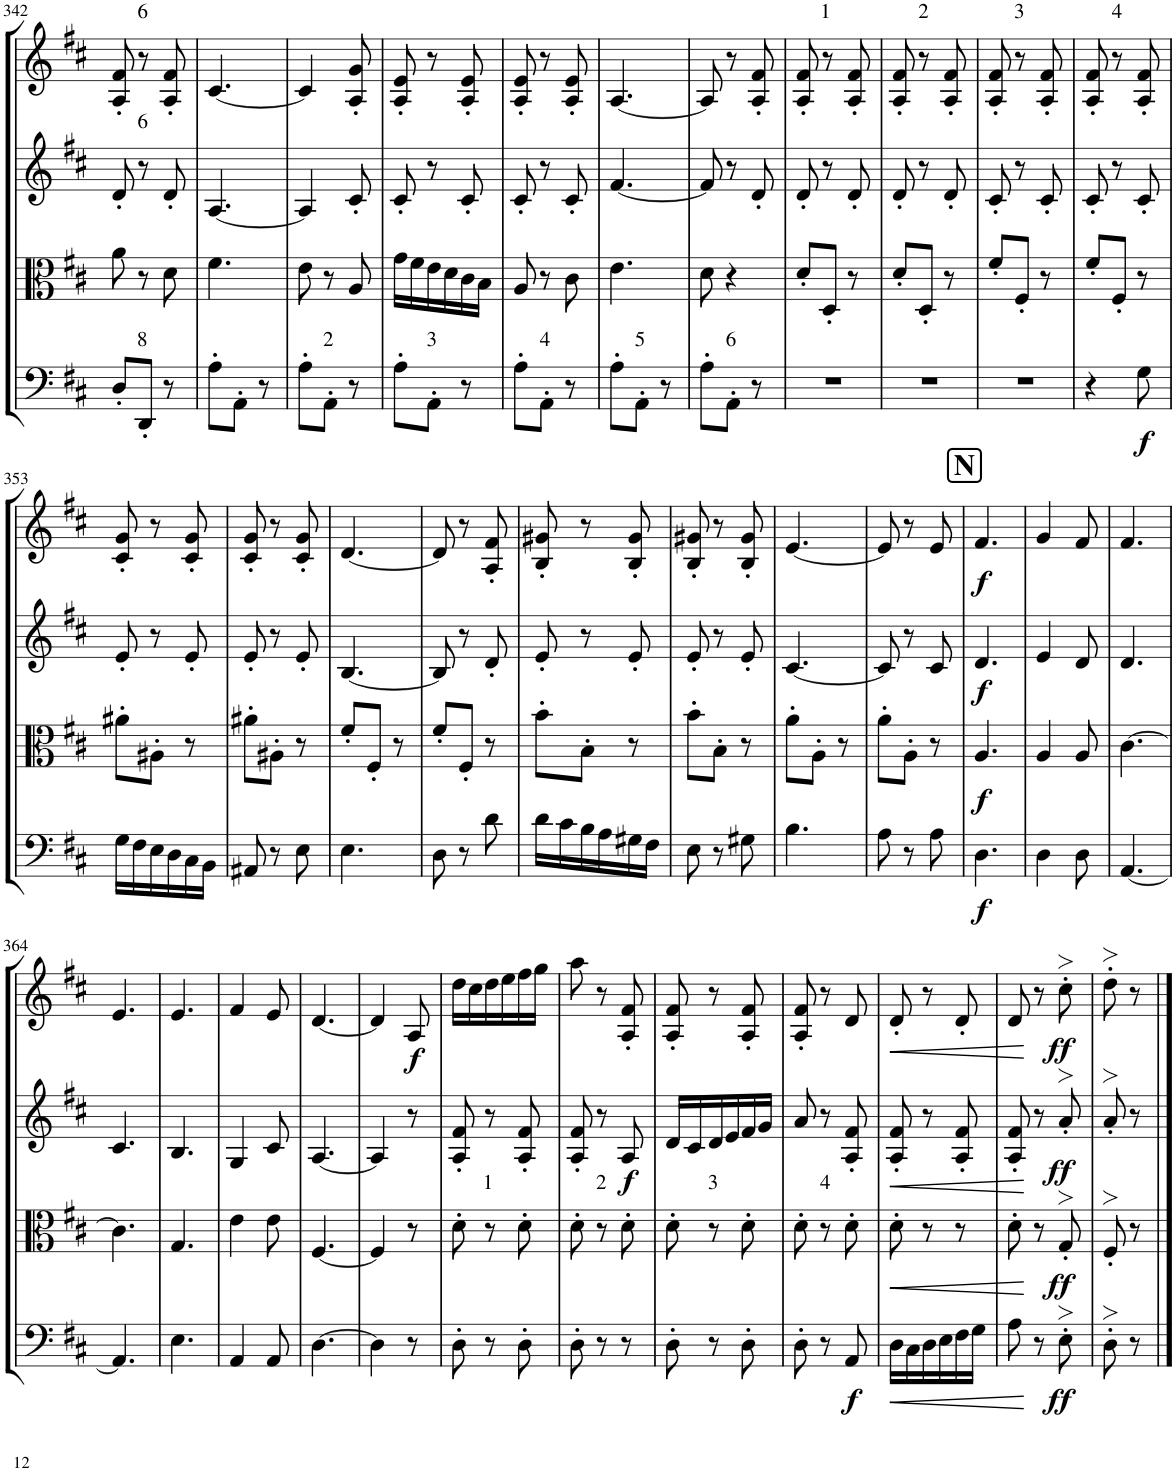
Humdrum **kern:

**kern	**dynam	**kern	**dynam	**kern	**dynam	**kern	**dynam
*part4	*part4	*part3	*part3	*part2	*part2	*part1	*part1
*staff4	*staff4	*staff3	*staff3	*staff2	*staff2	*staff1	*staff1
*I"Violoncello	*	*I"Viola	*	*I"Violin II	*	*I"Violin I	*
*I'Vc	*	*I'Vla	*	*I'Vln	*	*I'Vln	*
!!LO:PB:g=z
*clefF4	*	*clefC3	*	*clefG2	*	*clefG2	*
*k[f#c#]	*	*k[f#c#]	*	*k[f#c#]	*	*k[f#c#]	*
*M3/8	*	*M3/8	*	*M3/8	*	*M3/8	*
=342	=342	=342	=342	=342	=342	=342	=342
8D'/L	.	8a\	.	8d'/	.	8A/' 8f#/'	.
!	!	!	!	!	!	!LO:TX:a:t=6	!
!	!	!	!	!LO:TX:a:t=6	!	!	!
!LO:TX:a:t=8	!	!	!	!	!	!	!
8DD'/J	.	8r	.	8r	.	8r	.
8r	.	8d\	.	8d'/	.	8A/' 8f#/'	.
=343	=343	=343	=343	=343	=343	=343	=343
8A'\L	.	4.f#\	.	[4.A/	.	[4.c#/	.
8AA'\J	.	.	.	.	.	.	.
8r	.	.	.	.	.	.	.
=344	=344	=344	=344	=344	=344	=344	=344
8A'\L	.	8e\	.	4A/]	.	4c#/]	.
!LO:TX:a:t=2	!	!	!	!	!	!	!
8AA'\J	.	8r	.	.	.	.	.
8r	.	8A/	.	8c#'/	.	8A/' 8g/'	.
=345	=345	=345	=345	=345	=345	=345	=345
8A'\L	.	16g\LL	.	8c#'/	.	8A/' 8e/'	.
.	.	16f#\	.	.	.	.	.
!LO:TX:a:t=3	!	!	!	!	!	!	!
8AA'\J	.	16e\	.	8r	.	8r	.
.	.	16d\	.	.	.	.	.
8r	.	16c#\	.	8c#'/	.	8A/' 8e/'	.
.	.	16B\JJ	.	.	.	.	.
=346	=346	=346	=346	=346	=346	=346	=346
8A'\L	.	8A/	.	8c#'/	.	8A/' 8e/'	.
!LO:TX:a:t=4	!	!	!	!	!	!	!
8AA'\J	.	8r	.	8r	.	8r	.
8r	.	8c#\	.	8c#'/	.	8A/' 8e/'	.
=347	=347	=347	=347	=347	=347	=347	=347
8A'\L	.	4.e\	.	[4.f#/	.	[4.A/	.
!LO:TX:a:t=5	!	!	!	!	!	!	!
8AA'\J	.	.	.	.	.	.	.
8r	.	.	.	.	.	.	.
=348	=348	=348	=348	=348	=348	=348	=348
8A'\L	.	8d\	.	8f#/]	.	8A/]	.
!LO:TX:a:t=6	!	!	!	!	!	!	!
8AA'\J	.	4r	.	8r	.	8r	.
8r	.	.	.	8d'/	.	8A/' 8f#/'	.
=349	=349	=349	=349	=349	=349	=349	=349
4.r	.	8d'/L	.	8d'/	.	8A/' 8f#/'	.
!	!	!	!	!	!	!LO:TX:a:t=1	!
.	.	8D'/J	.	8r	.	8r	.
.	.	8r	.	8d'/	.	8A/' 8f#/'	.
=350	=350	=350	=350	=350	=350	=350	=350
4.r	.	8d'/L	.	8d'/	.	8A/' 8f#/'	.
!	!	!	!	!	!	!LO:TX:a:t=2	!
.	.	8D'/J	.	8r	.	8r	.
.	.	8r	.	8d'/	.	8A/' 8f#/'	.
=351	=351	=351	=351	=351	=351	=351	=351
4.r	.	8f#'/L	.	8c#'/	.	8A/' 8f#/'	.
!	!	!	!	!	!	!LO:TX:a:t=3	!
.	.	8F#'/J	.	8r	.	8r	.
.	.	8r	.	8c#'/	.	8A/' 8f#/'	.
=352	=352	=352	=352	=352	=352	=352	=352
4r	.	8f#'/L	.	8c#'/	.	8A/' 8f#/'	.
!	!	!	!	!	!	!LO:TX:a:t=4	!
.	.	8F#'/J	.	8r	.	8r	.
!	!LO:DY:b	!	!	!	!	!	!
8G\	f	8r	.	8c#'/	.	8A/' 8f#/'	.
!!LO:LB:g=z
=353	=353	=353	=353	=353	=353	=353	=353
16G\LL	.	8a#X'\L	.	8e'/	.	8c#/' 8g/'	.
16F#\	.	.	.	.	.	.	.
16E\	.	8A#X'\J	.	8r	.	8r	.
16D\	.	.	.	.	.	.	.
16C#\	.	8r	.	8e'/	.	8c#/' 8g/'	.
16BB\JJ	.	.	.	.	.	.	.
=354	=354	=354	=354	=354	=354	=354	=354
8AA#X/	.	8a#X'\L	.	8e'/	.	8c#/' 8g/'	.
8r	.	8A#X'\J	.	8r	.	8r	.
8E\	.	8r	.	8e'/	.	8c#/' 8g/'	.
=355	=355	=355	=355	=355	=355	=355	=355
4.E\	.	8f#'/L	.	[4.B/	.	[4.d/	.
.	.	8F#'/J	.	.	.	.	.
.	.	8r	.	.	.	.	.
=356	=356	=356	=356	=356	=356	=356	=356
8D\	.	8f#'/L	.	8B/]	.	8d/]	.
8r	.	8F#'/J	.	8r	.	8r	.
8d\	.	8r	.	8d'/	.	8A/' 8f#/'	.
=357	=357	=357	=357	=357	=357	=357	=357
16d\LL	.	8b'\L	.	8e'/	.	8B/' 8g#X/'	.
16c#\	.	.	.	.	.	.	.
16B\	.	8B'\J	.	8r	.	8r	.
16A\	.	.	.	.	.	.	.
16G#X\	.	8r	.	8e'/	.	8B/' 8g#/'	.
16F#\JJ	.	.	.	.	.	.	.
=358	=358	=358	=358	=358	=358	=358	=358
8E\	.	8b'\L	.	8e'/	.	8B/' 8g#X/'	.
8r	.	8B'\J	.	8r	.	8r	.
8G#X\	.	8r	.	8e'/	.	8B/' 8g#/'	.
=359	=359	=359	=359	=359	=359	=359	=359
4.B\	.	8a'\L	.	[4.c#/	.	[4.e/	.
.	.	8A'\J	.	.	.	.	.
.	.	8r	.	.	.	.	.
=360	=360	=360	=360	=360	=360	=360	=360
8A\	.	8a'\L	.	8c#/]	.	8e/]	.
8r	.	8A'\J	.	8r	.	8r	.
8A\	.	8r	.	8c#/	.	8e/	.
!!LO:REH:place=s1:a:B:cj:fs=14:t=N
=361	=361	=361	=361	=361	=361	=361	=361
!	!LO:DY:b	!	!LO:DY:b	!	!LO:DY:b	!	!LO:DY:b
4.D\	f	4.A/	f	4.d/	f	4.f#/	f
=362	=362	=362	=362	=362	=362	=362	=362
4D\	.	4A/	.	4e/	.	4g/	.
8D\	.	8A/	.	8d/	.	8f#/	.
=363	=363	=363	=363	=363	=363	=363	=363
[4.AA/	.	[4.c#\	.	4.d/	.	4.f#/	.
!!LO:LB:g=z
=364	=364	=364	=364	=364	=364	=364	=364
4.AA/]	.	4.c#\]	.	4.c#/	.	4.e/	.
=365	=365	=365	=365	=365	=365	=365	=365
4.E\	.	4.G/	.	4.B/	.	4.e/	.
=366	=366	=366	=366	=366	=366	=366	=366
4AA/	.	4e\	.	4G/	.	4f#/	.
8AA/	.	8e\	.	8c#/	.	8e/	.
=367	=367	=367	=367	=367	=367	=367	=367
[4.D\	.	[4.F#/	.	[4.A/	.	[4.d/	.
=368	=368	=368	=368	=368	=368	=368	=368
4D\]	.	4F#/]	.	4A/]	.	4d/]	.
!	!	!	!	!	!	!	!LO:DY:b
8r	.	8r	.	8r	.	8A/	f
=369	=369	=369	=369	=369	=369	=369	=369
8D'\	.	8d'\	.	8A/' 8f#/'	.	16dd\LL	.
.	.	.	.	.	.	16cc#\	.
!	!	!LO:TX:a:t=1	!	!	!	!	!
8r	.	8r	.	8r	.	16dd\	.
.	.	.	.	.	.	16ee\	.
8D'\	.	8d'\	.	8A/' 8f#/'	.	16ff#\	.
.	.	.	.	.	.	16gg\JJ	.
=370	=370	=370	=370	=370	=370	=370	=370
8D'\	.	8d'\	.	8A/' 8f#/'	.	8aa\	.
!	!	!LO:TX:a:t=2	!	!	!	!	!
8r	.	8r	.	8r	.	8r	.
!	!	!	!	!	!LO:DY:b	!	!
8r	.	8d'\	.	8A/	f	8A/' 8f#/'	.
=371	=371	=371	=371	=371	=371	=371	=371
8D'\	.	8d'\	.	16d/LL	.	8A/' 8f#/'	.
.	.	.	.	16c#/	.	.	.
!	!	!LO:TX:a:t=3	!	!	!	!	!
8r	.	8r	.	16d/	.	8r	.
.	.	.	.	16e/	.	.	.
8D'\	.	8d'\	.	16f#/	.	8A/' 8f#/'	.
.	.	.	.	16g/JJ	.	.	.
=372	=372	=372	=372	=372	=372	=372	=372
8D'\	.	8d'\	.	8a/	.	8A/' 8f#/'	.
!	!	!LO:TX:a:t=4	!	!	!	!	!
8r	.	8r	.	8r	.	8r	.
!	!LO:DY:b	!	!	!	!	!	!
8AA/	f	8d'\	.	8A/' 8f#/'	.	8d/	.
=373	=373	=373	=373	=373	=373	=373	=373
!	!LO:HP:b	!	!LO:HP:b	!	!LO:HP:b	!	!LO:HP:b
16D\LL	<	8d'\	<	8A/' 8f#/'	<	8d'/	<
16C#\	.	.	.	.	.	.	.
16D\	.	8r	.	8r	.	8r	.
16E\	.	.	.	.	.	.	.
16F#\	.	8r	.	8A/' 8f#/'	.	8d'/	.
16G\JJ	.	.	.	.	.	.	.
=374	=374	=374	=374	=374	=374	=374	=374
8A\	.	8d'\	.	8A/' 8f#/'	.	8d/	.
8r	[	8r	[	8r	[	8r	[
!	!LO:DY:b	!	!LO:DY:b	!	!LO:DY:b	!	!LO:DY:b
8E'>\	ff	8G'>/	ff	8a'>/	ff	8cc#'>\	ff
=375	=375	=375	=375	=375	=375	=375	=375
8D'>\	.	8F#'>/	.	8a'>/	.	8dd'>\	.
8r	.	8r	.	8r	.	8r	.
==	==	==	==	==	==	==	==
*-	*-	*-	*-	*-	*-	*-	*-
